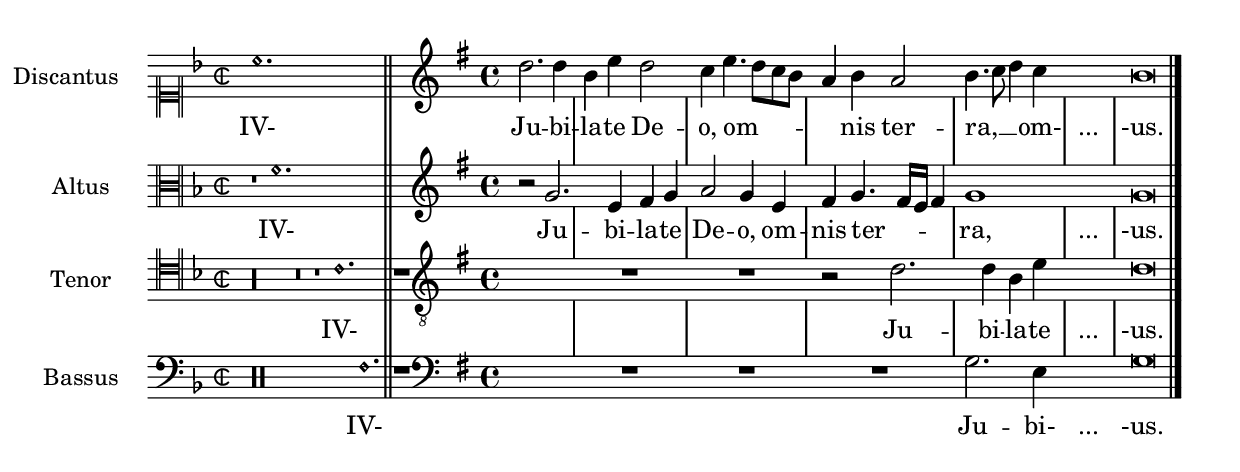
%% DO NOT EDIT this file manually; it is automatically
%% generated from LSR http://lsr.dsi.unimi.it
%% Make any changes in LSR itself, or in Documentation/snippets/new/ ,
%% and then run scripts/auxiliar/makelsr.py
%%
%% This file is in the public domain.
\version "2.14.0"

\header {
  lsrtags = "ancient-notation, template"

%% Translation of GIT committish: 8b93de6ce951b7b14bc7818f31019524295b990f
  texidoces = "
Al transcribir música mensural, es útil un «incipit» al compienzo
de la pieza para indicar la tonalidad y el tempo
originales. Aunque los músicos actuales están acostumbrados a las
barras de compás para reconocer con más facilidad los patrones
rítmicos, durante el período de la música mensural aún no se
habíen inventado las líneas divisorias; de hecho, la medida solía
cambiar a cada pocas notas. Como compromiso, a menudo las líneas
divisorias se imprimen entre los pentagramas en vez de hacerlo
encima de ellos.

"
  doctitlees = "Plantilla de notación de música antigua (transcripción moderna de música mensural)"


%% Translation of GIT committish: c3b519f0dd5ff0f8ccfc9a39ed1fe8df8b43741c
  texidocit = "
Quando si trascrive musica mensurale, può essere utile inserire all'inizio del
pezzo un incipit che indichi l'intonazione e il tempo originali. Le stanghette
di battuta, a cui i musicisti di oggi sono abituati e che aiutano a riconoscere
più velocemente gli schemi ritmici, durante l'epoca della musica mensurale non
erano ancora state introdotte; infatti il metro cambiava spesso ogni poche
note.  Come compromesso, le stanghette vengono spesso inserite tra i righi
invece che al loro interno.

"
  doctitleit = "Modello per notazione antica -- trascrizione moderna di musica mensurale"

%% Translation of GIT committish: 0a868be38a775ecb1ef935b079000cebbc64de40
  texidocde = "
Bei der Transkription von Mensuralmusik ist es oft erwünscht, ein
Incipit an den Anfang des Stückes zu stellen, damit klar ist, wie
Tempo und Schlüssel in der Originalnotation gesetzt waren. Während
heutzutage Musiker an Taktlinien gewöhnt sind, um Rhythmen schneller
zu erkennen, wurden diese in der Mensuralmusik nicht verwendet.
Tatsächlich ändern sich die Rhythmen auch oft alle paar Noten. Als
ein Kompromiss werden die Notenlinien nicht auf dem System, sondern
zwischen den Systemen geschrieben.
"

doctitlede = "Vorlage für Alte Notation -- moderne Transkription von Mensuralmusik"


%% Translation of GIT committish: bdfe3dc8175a2d7e9ea0800b5b04cfb68fe58a7a
  texidocfr = "
Lorsque l'on transcrit de la musique mensurale, un @emph{incipit} permet
d'indiquer la tonalité et le tempo d'origine.  Si les musiciens sont de
nos jours habitués aux barres de mesures qui présentent la structure
rythmique d'une œuvre, elles n'étaient pas en vigueur à l'époque où ces
pièces ont été composées, d'autant plus que la @qq{métrique} pouvait
changer au fil des notes.  Un compromis consiste à imprimer des barres
entre les portées plutôt que sur chacune d'elles.

"
  doctitlefr = "Exemples de notation ancienne -- transcription moderne de musique mensurale"

  texidoc = "
When transcribing mensural music, an incipit at the beginning of the
piece is useful to indicate the original key and tempo. While today
musicians are used to bar lines in order to faster recognize rhythmic
patterns, bar lines were not yet invented during the period of mensural
music; in fact, the meter often changed after every few notes. As a
compromise, bar lines are often printed between the staves rather than
on the staves.

"
  doctitle = "Ancient notation template -- modern transcription of mensural music"
} % begin verbatim

global = {
  \set Score.skipBars = ##t

  % incipit
  \once \override Score.SystemStartBracket #'transparent = ##t
  \override Score.SpacingSpanner #'spacing-increment = #1.0 % tight spacing
  \key f \major
  \time 2/2
  \once \override Staff.TimeSignature #'style = #'neomensural
  \override Voice.NoteHead #'style = #'neomensural
  \override Voice.Rest #'style = #'neomensural
  \set Staff.printKeyCancellation = ##f
  \cadenzaOn % turn off bar lines
  \skip 1*10
  \once \override Staff.BarLine #'transparent = ##f
  \bar "||"
  \skip 1*1 % need this extra \skip such that clef change comes
            % after bar line
  \bar ""

  % main
  \revert Score.SpacingSpanner #'spacing-increment % CHECK: no effect?
  \cadenzaOff % turn bar lines on again
  \once \override Staff.Clef #'full-size-change = ##t
  \set Staff.forceClef = ##t
  \key g \major
  \time 4/4
  \override Voice.NoteHead #'style = #'default
  \override Voice.Rest #'style = #'default

  % FIXME: setting printKeyCancellation back to #t must not
  % occur in the first bar after the incipit.  Dto. for forceClef.
  % Therefore, we need an extra \skip.
  \skip 1*1
  \set Staff.printKeyCancellation = ##t
  \set Staff.forceClef = ##f

  \skip 1*7 % the actual music

  % let finis bar go through all staves
  \override Staff.BarLine #'transparent = ##f

  % finis bar
  \bar "|."
}

discantusNotes = {
  \transpose c' c'' {
    \set Staff.instrumentName = #"Discantus  "

    % incipit
    \clef "neomensural-c1"
    c'1. s2   % two bars
    \skip 1*8 % eight bars
    \skip 1*1 % one bar

    % main
    \clef "treble"
    d'2. d'4 |
    b e' d'2 |
    c'4 e'4.( d'8 c' b |
    a4) b a2 |
    b4.( c'8 d'4) c'4 |
    \once \override NoteHead #'transparent = ##t c'1 |
    b\breve |
  }
}

discantusLyrics = \lyricmode {
  % incipit
  IV-

  % main
  Ju -- bi -- |
  la -- te De -- |
  o, om --
  nis ter -- |
  ra, __ om- |
  "..." |
  -us. |
}

altusNotes = {
  \transpose c' c'' {
    \set Staff.instrumentName = #"Altus  "

    % incipit
    \clef "neomensural-c3"
    r1        % one bar
    f1. s2    % two bars
    \skip 1*7 % seven bars
    \skip 1*1 % one bar

    % main
    \clef "treble"
    r2 g2. e4 fis g | % two bars
    a2 g4 e |
    fis g4.( fis16 e fis4) |
    g1 |
    \once \override NoteHead #'transparent = ##t g1 |
    g\breve |
  }
}

altusLyrics = \lyricmode {
  % incipit
  IV-

  % main
  Ju -- bi -- la -- te | % two bars
  De -- o, om -- |
  nis ter -- ra, |
  "..." |
  -us. |
}

tenorNotes = {
  \transpose c' c' {
    \set Staff.instrumentName = #"Tenor  "

    % incipit
    \clef "neomensural-c4"
    r\longa   % four bars
    r\breve   % two bars
    r1        % one bar
    c'1. s2   % two bars
    \skip 1*1 % one bar
    \skip 1*1 % one bar

    % main
    \clef "treble_8"
    R1 |
    R1 |
    R1 |
    r2 d'2. d'4 b e' | % two bars
    \once \override NoteHead #'transparent = ##t e'1 |
    d'\breve |
  }
}

tenorLyrics = \lyricmode {
  % incipit
  IV-

  % main
  Ju -- bi -- la -- te | % two bars
  "..." |
  -us. |
}

bassusNotes = {
  \transpose c' c' {
    \set Staff.instrumentName = #"Bassus  "

    % incipit
    \clef "bass"
    r\maxima  % eight bars
    f1. s2    % two bars
    \skip 1*1 % one bar

    % main
    \clef "bass"
    R1 |
    R1 |
    R1 |
    R1 |
    g2. e4 |
    \once \override NoteHead #'transparent = ##t e1 |
    g\breve |
  }
}

bassusLyrics = \lyricmode {
  % incipit
  IV-

  % main
  Ju -- bi- |
  "..." |
  -us. |
}

\score {
  \new StaffGroup = choirStaff <<
    \new Voice =
      "discantusNotes" << \global \discantusNotes >>
    \new Lyrics =
      "discantusLyrics" \lyricsto discantusNotes { \discantusLyrics }
    \new Voice =
      "altusNotes" << \global \altusNotes >>
    \new Lyrics =
      "altusLyrics" \lyricsto altusNotes { \altusLyrics }
    \new Voice =
      "tenorNotes" << \global \tenorNotes >>
    \new Lyrics =
      "tenorLyrics" \lyricsto tenorNotes { \tenorLyrics }
    \new Voice =
      "bassusNotes" << \global \bassusNotes >>
    \new Lyrics =
      "bassusLyrics" \lyricsto bassusNotes { \bassusLyrics }
  >>
  \layout {
    \context {
      \Score

      % no bars in staves
      \override BarLine #'transparent = ##t

      % incipit should not start with a start delimiter
      \remove "System_start_delimiter_engraver"
    }
    \context {
      \Voice

      % no slurs
      \override Slur #'transparent = ##t

      % Comment in the below "\remove" command to allow line
      % breaking also at those barlines where a note overlaps
      % into the next bar.  The command is commented out in this
      % short example score, but especially for large scores, you
      % will typically yield better line breaking and thus improve
      % overall spacing if you comment in the following command.
      %\remove "Forbid_line_break_engraver"
    }
  }
}




